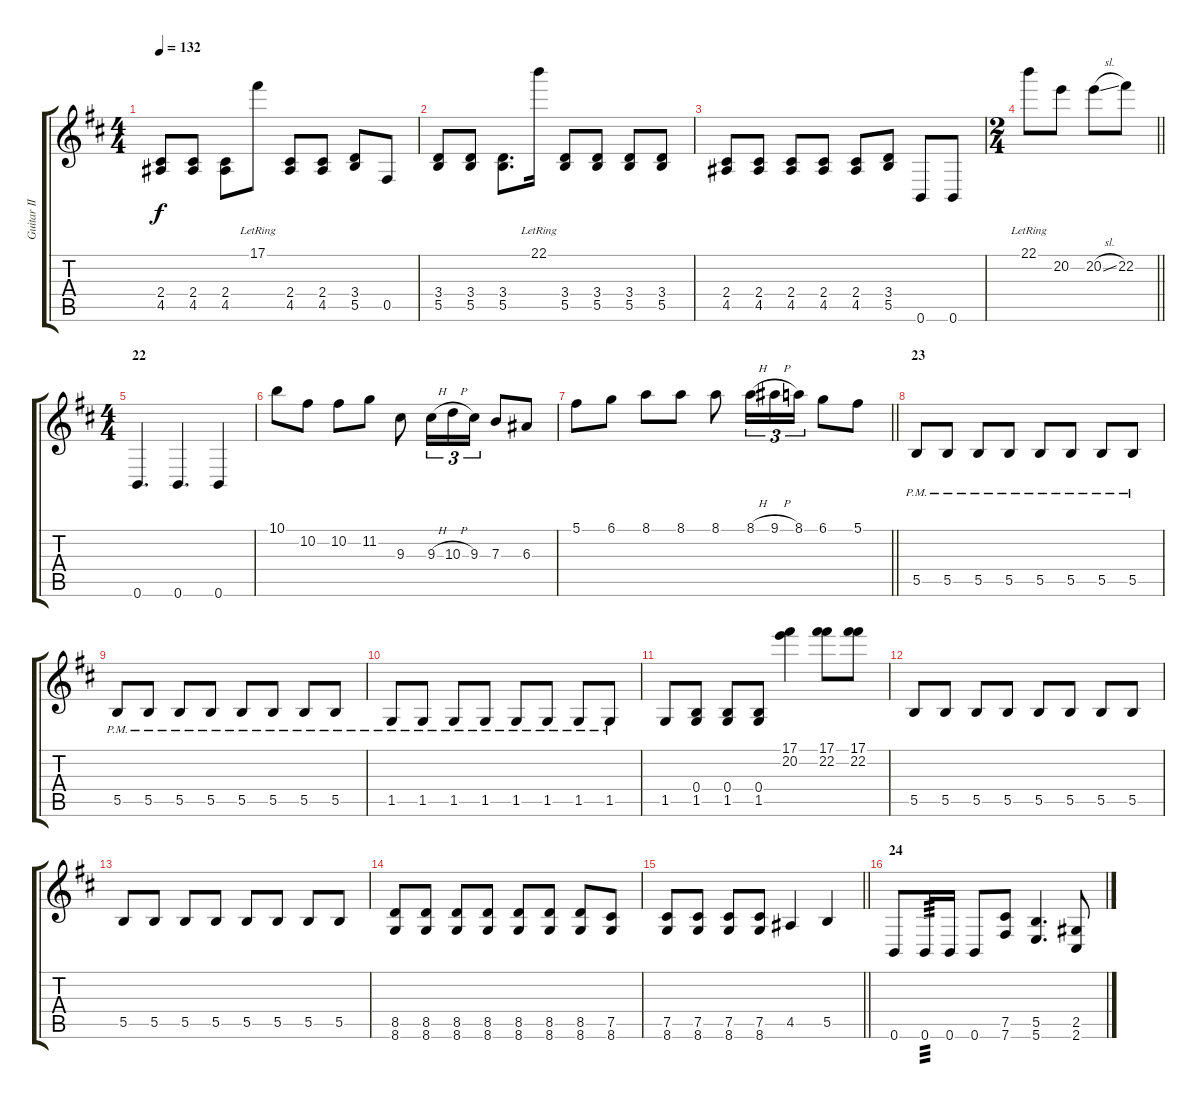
\track ("Guitar II" "Guitar II") {instrument distortionguitar}
\staff {score tabs}
\tuning (Db4 Ab3 E3 B2 Gb2 B1) {hide}
\ts (4 4)
\tempo 132
\clef g2
\ks bminor
(2.4 4.5).8{dy f} (2.4 4.5).8 (2.4 4.5).8 17.1{lr}.8 (2.4 4.5).8 (2.4 4.5).8 (3.4 5.5).8 0.5.8 |
(3.4 5.5).8 (3.4 5.5).8 (3.4 5.5).8{d} 22.1{lr}.16 (3.4 5.5).8 (3.4 5.5).8 (3.4 5.5).8 (3.4 5.5).8 |
(2.4 4.5).8 (2.4 4.5).8 (2.4 4.5).8 (2.4 4.5).8 (2.4 4.5).8 (3.4 5.5).8 0.6.8 0.6.8 |
\ts (2 4)
\barLineRight lightlight
22.1{lr}.8 20.2.8 20.2{sl}.8 22.2.8 |
\ts (4 4)
\section ("" "22")
0.6.4{d} 0.6.4{d} 0.6.4 |
10.1.8 10.2.8 10.2.8 11.2.8 9.3.8 9.3{h}.16{tu (3 2)} 10.3{h}.16{tu (3 2)} 9.3.16{tu (3 2)} 7.3.8 6.3.8 |
\barLineRight lightlight
5.1.8 6.1.8 8.1.8 8.1.8 8.1.8 8.1{h}.16{tu (3 2)} 9.1{h}.16{tu (3 2)} 8.1.16{tu (3 2)} 6.1.8 5.1.8 |
\section ("" "23")
5.5{pm}.8 5.5{pm}.8 5.5{pm}.8 5.5{pm}.8 5.5{pm}.8 5.5{pm}.8 5.5{pm}.8 5.5{pm}.8 |
5.5{pm}.8 5.5{pm}.8 5.5{pm}.8 5.5{pm}.8 5.5{pm}.8 5.5{pm}.8 5.5{pm}.8 5.5{pm}.8 |
1.5{pm}.8 1.5{pm}.8 1.5{pm}.8 1.5{pm}.8 1.5{pm}.8 1.5{pm}.8 1.5{pm}.8 1.5{pm}.8 |
1.5.8 (0.4 1.5).8 (0.4 1.5).8 (0.4 1.5).8 (17.1 20.2).4 (17.1 22.2).8 (17.1 22.2).8 |
5.5.8 5.5.8 5.5.8 5.5.8 5.5.8 5.5.8 5.5.8 5.5.8 |
5.5.8 5.5.8 5.5.8 5.5.8 5.5.8 5.5.8 5.5.8 5.5.8 |
(8.5 8.6).8 (8.5 8.6).8 (8.5 8.6).8 (8.5 8.6).8 (8.5 8.6).8 (8.5 8.6).8 (8.5 8.6).8 (7.5 8.6).8 |
\barLineRight lightlight
(7.5 8.6).8 (7.5 8.6).8 (7.5 8.6).8 (7.5 8.6).8 4.5.4 5.5.4 |
\section ("" "24")
0.6.8 0.6.16{tp 3} 0.6.16 0.6.8 (7.5 7.6).8 (5.5 5.6).4{d} (2.5 2.6).8
